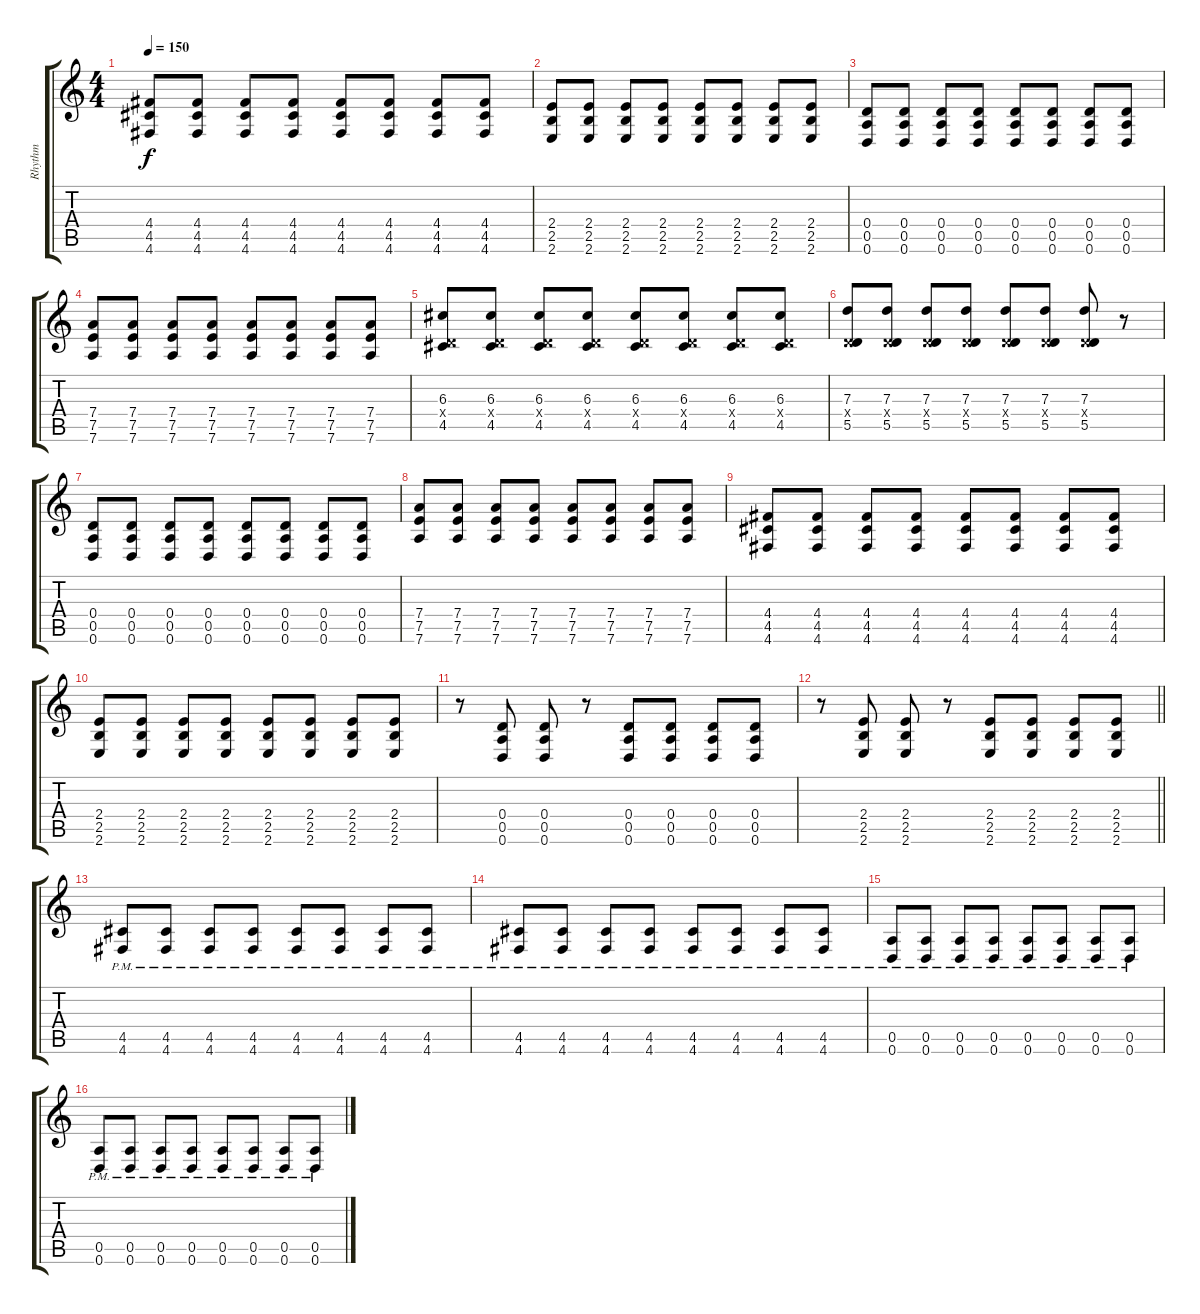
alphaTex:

\track ("Rhythm" "Rhythm") {instrument distortionguitar}
\staff {score tabs}
\tuning (E4 B3 G3 D3 A2 D2) {hide}
\ts (4 4)
\tempo 150
\clef g2
\ks c
(4.4 4.5 4.6).8{dy f} (4.4 4.5 4.6).8 (4.4 4.5 4.6).8 (4.4 4.5 4.6).8 (4.4 4.5 4.6).8 (4.4 4.5 4.6).8 (4.4 4.5 4.6).8 (4.4 4.5 4.6).8 |
(2.4 2.5 2.6).8 (2.4 2.5 2.6).8 (2.4 2.5 2.6).8 (2.4 2.5 2.6).8 (2.4 2.5 2.6).8 (2.4 2.5 2.6).8 (2.4 2.5 2.6).8 (2.4 2.5 2.6).8 |
(0.4 0.5 0.6).8 (0.4 0.5 0.6).8 (0.4 0.5 0.6).8 (0.4 0.5 0.6).8 (0.4 0.5 0.6).8 (0.4 0.5 0.6).8 (0.4 0.5 0.6).8 (0.4 0.5 0.6).8 |
(7.4 7.5 7.6).8 (7.4 7.5 7.6).8 (7.4 7.5 7.6).8 (7.4 7.5 7.6).8 (7.4 7.5 7.6).8 (7.4 7.5 7.6).8 (7.4 7.5 7.6).8 (7.4 7.5 7.6).8 |
(6.3 0.4{x} 4.5).8 (6.3 0.4{x} 4.5).8 (6.3 0.4{x} 4.5).8 (6.3 0.4{x} 4.5).8 (6.3 0.4{x} 4.5).8 (6.3 0.4{x} 4.5).8 (6.3 0.4{x} 4.5).8 (6.3 0.4{x} 4.5).8 |
(7.3 0.4{x} 5.5).8 (7.3 0.4{x} 5.5).8 (7.3 0.4{x} 5.5).8 (7.3 0.4{x} 5.5).8 (7.3 0.4{x} 5.5).8 (7.3 0.4{x} 5.5).8 (7.3 0.4{x} 5.5).8 r.8 |
(0.4 0.5 0.6).8 (0.4 0.5 0.6).8 (0.4 0.5 0.6).8 (0.4 0.5 0.6).8 (0.4 0.5 0.6).8 (0.4 0.5 0.6).8 (0.4 0.5 0.6).8 (0.4 0.5 0.6).8 |
(7.4 7.5 7.6).8 (7.4 7.5 7.6).8 (7.4 7.5 7.6).8 (7.4 7.5 7.6).8 (7.4 7.5 7.6).8 (7.4 7.5 7.6).8 (7.4 7.5 7.6).8 (7.4 7.5 7.6).8 |
(4.4 4.5 4.6).8 (4.4 4.5 4.6).8 (4.4 4.5 4.6).8 (4.4 4.5 4.6).8 (4.4 4.5 4.6).8 (4.4 4.5 4.6).8 (4.4 4.5 4.6).8 (4.4 4.5 4.6).8 |
(2.4 2.5 2.6).8 (2.4 2.5 2.6).8 (2.4 2.5 2.6).8 (2.4 2.5 2.6).8 (2.4 2.5 2.6).8 (2.4 2.5 2.6).8 (2.4 2.5 2.6).8 (2.4 2.5 2.6).8 |
r.8 (0.4 0.5 0.6).8 (0.4 0.5 0.6).8 r.8 (0.4 0.5 0.6).8 (0.4 0.5 0.6).8 (0.4 0.5 0.6).8 (0.4 0.5 0.6).8 |
\barLineRight lightlight
r.8 (2.4 2.5 2.6).8 (2.4 2.5 2.6).8 r.8 (2.4 2.5 2.6).8 (2.4 2.5 2.6).8 (2.4 2.5 2.6).8 (2.4 2.5 2.6).8 |
(4.5{pm} 4.6{pm}).8 (4.5{pm} 4.6{pm}).8 (4.5{pm} 4.6{pm}).8 (4.5{pm} 4.6{pm}).8 (4.5{pm} 4.6{pm}).8 (4.5{pm} 4.6{pm}).8 (4.5{pm} 4.6{pm}).8 (4.5{pm} 4.6{pm}).8 |
(4.5{pm} 4.6{pm}).8 (4.5{pm} 4.6{pm}).8 (4.5{pm} 4.6{pm}).8 (4.5{pm} 4.6{pm}).8 (4.5{pm} 4.6{pm}).8 (4.5{pm} 4.6{pm}).8 (4.5{pm} 4.6{pm}).8 (4.5{pm} 4.6{pm}).8 |
(0.5{pm} 0.6{pm}).8 (0.5{pm} 0.6{pm}).8 (0.5{pm} 0.6{pm}).8 (0.5{pm} 0.6{pm}).8 (0.5{pm} 0.6{pm}).8 (0.5{pm} 0.6{pm}).8 (0.5{pm} 0.6{pm}).8 (0.5{pm} 0.6{pm}).8 |
(0.5{pm} 0.6{pm}).8 (0.5{pm} 0.6{pm}).8 (0.5{pm} 0.6{pm}).8 (0.5{pm} 0.6{pm}).8 (0.5{pm} 0.6{pm}).8 (0.5{pm} 0.6{pm}).8 (0.5{pm} 0.6{pm}).8 (0.5{pm} 0.6{pm}).8
